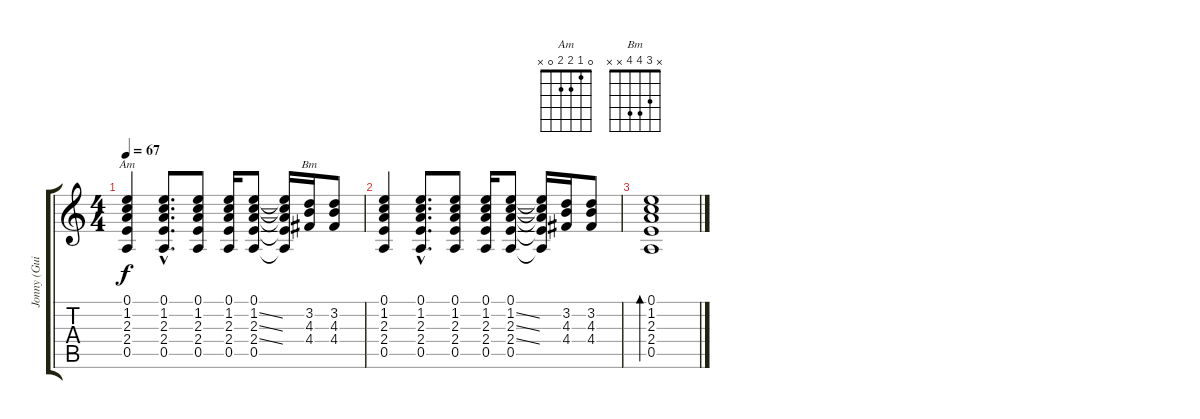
\track ("Jonny (Guitar)" "Jonny (Gui") {instrument electricguitarclean}
\staff {score tabs}
\tuning (E4 B3 G3 D3 A2 E2) {hide}
\chord ("Am" 0 1 2 2 0 x)
\chord ("Bm" x 3 4 4 x x)
\ts (4 4)
\tempo 67
\clef g2
\ks c
(0.1 1.2 2.3 2.4 0.5).4{ch "Am" dy f} (0.1{hac} 1.2{hac} 2.3{hac} 2.4{hac} 0.5{hac}).8{d} (0.1 1.2 2.3 2.4 0.5).8 (0.1 1.2 2.3 2.4 0.5).16 (0.1 1.2{ss} 2.3{ss} 2.4{ss} 0.5).8 (0.1{t} 1.2{t} 2.3{t} 2.4{t} 0.5{t}).16 (3.2 4.3 4.4).16{ch "Bm"} (3.2 4.3 4.4).8 |
(0.1 1.2 2.3 2.4 0.5).4 (0.1{hac} 1.2{hac} 2.3{hac} 2.4{hac} 0.5{hac}).8{d} (0.1 1.2 2.3 2.4 0.5).8 (0.1 1.2 2.3 2.4 0.5).16 (0.1 1.2{ss} 2.3{ss} 2.4{ss} 0.5).8 (0.1{t} 1.2{t} 2.3{t} 2.4{t} 0.5{t}).16 (3.2 4.3 4.4).16 (3.2 4.3 4.4).8 |
(0.1 1.2 2.3 2.4 0.5).1{bd 120}
